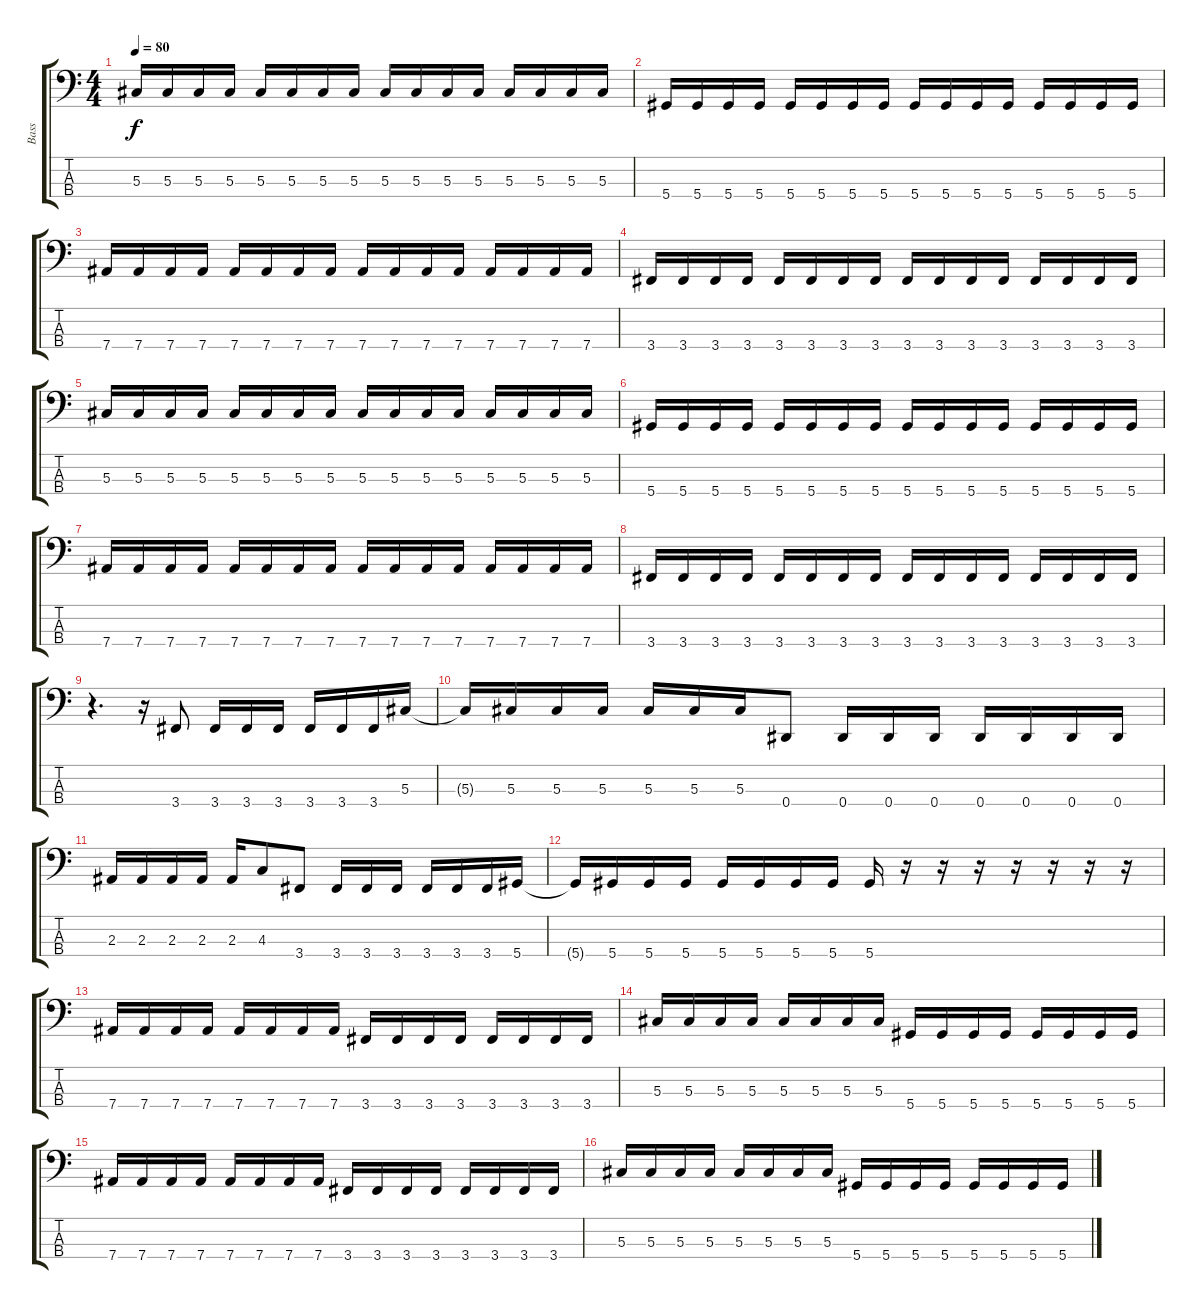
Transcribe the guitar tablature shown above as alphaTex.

\track ("Bass" "Bass") {instrument electricbassfinger}
\staff {score tabs}
\tuning (Gb2 Db2 Ab1 Eb1) {hide}
\ts (4 4)
\tempo 80
\clef f4
\ks c
5.3.16{dy f} 5.3.16 5.3.16 5.3.16 5.3.16 5.3.16 5.3.16 5.3.16 5.3.16 5.3.16 5.3.16 5.3.16 5.3.16 5.3.16 5.3.16 5.3.16 |
5.4.16 5.4.16 5.4.16 5.4.16 5.4.16 5.4.16 5.4.16 5.4.16 5.4.16 5.4.16 5.4.16 5.4.16 5.4.16 5.4.16 5.4.16 5.4.16 |
7.4.16 7.4.16 7.4.16 7.4.16 7.4.16 7.4.16 7.4.16 7.4.16 7.4.16 7.4.16 7.4.16 7.4.16 7.4.16 7.4.16 7.4.16 7.4.16 |
3.4.16 3.4.16 3.4.16 3.4.16 3.4.16 3.4.16 3.4.16 3.4.16 3.4.16 3.4.16 3.4.16 3.4.16 3.4.16 3.4.16 3.4.16 3.4.16 |
5.3.16 5.3.16 5.3.16 5.3.16 5.3.16 5.3.16 5.3.16 5.3.16 5.3.16 5.3.16 5.3.16 5.3.16 5.3.16 5.3.16 5.3.16 5.3.16 |
5.4.16 5.4.16 5.4.16 5.4.16 5.4.16 5.4.16 5.4.16 5.4.16 5.4.16 5.4.16 5.4.16 5.4.16 5.4.16 5.4.16 5.4.16 5.4.16 |
7.4.16 7.4.16 7.4.16 7.4.16 7.4.16 7.4.16 7.4.16 7.4.16 7.4.16 7.4.16 7.4.16 7.4.16 7.4.16 7.4.16 7.4.16 7.4.16 |
3.4.16 3.4.16 3.4.16 3.4.16 3.4.16 3.4.16 3.4.16 3.4.16 3.4.16 3.4.16 3.4.16 3.4.16 3.4.16 3.4.16 3.4.16 3.4.16 |
r.4{d} r.16 3.4.8 3.4.16 3.4.16 3.4.16 3.4.16 3.4.16 3.4.16 5.3.16 |
5.3{t}.16 5.3.16 5.3.16 5.3.16 5.3.16 5.3.16 5.3.16 0.4.8 0.4.16 0.4.16 0.4.16 0.4.16 0.4.16 0.4.16 0.4.16 |
2.3.16 2.3.16 2.3.16 2.3.16 2.3.16 4.3.8 3.4.8 3.4.16 3.4.16 3.4.16 3.4.16 3.4.16 3.4.16 5.4.16 |
5.4{t}.16 5.4.16 5.4.16 5.4.16 5.4.16 5.4.16 5.4.16 5.4.16 5.4.16 r.16 r.16 r.16 r.16 r.16 r.16 r.16 |
7.4.16 7.4.16 7.4.16 7.4.16 7.4.16 7.4.16 7.4.16 7.4.16 3.4.16 3.4.16 3.4.16 3.4.16 3.4.16 3.4.16 3.4.16 3.4.16 |
5.3.16 5.3.16 5.3.16 5.3.16 5.3.16 5.3.16 5.3.16 5.3.16 5.4.16 5.4.16 5.4.16 5.4.16 5.4.16 5.4.16 5.4.16 5.4.16 |
7.4.16 7.4.16 7.4.16 7.4.16 7.4.16 7.4.16 7.4.16 7.4.16 3.4.16 3.4.16 3.4.16 3.4.16 3.4.16 3.4.16 3.4.16 3.4.16 |
5.3.16 5.3.16 5.3.16 5.3.16 5.3.16 5.3.16 5.3.16 5.3.16 5.4.16 5.4.16 5.4.16 5.4.16 5.4.16 5.4.16 5.4.16 5.4.16
